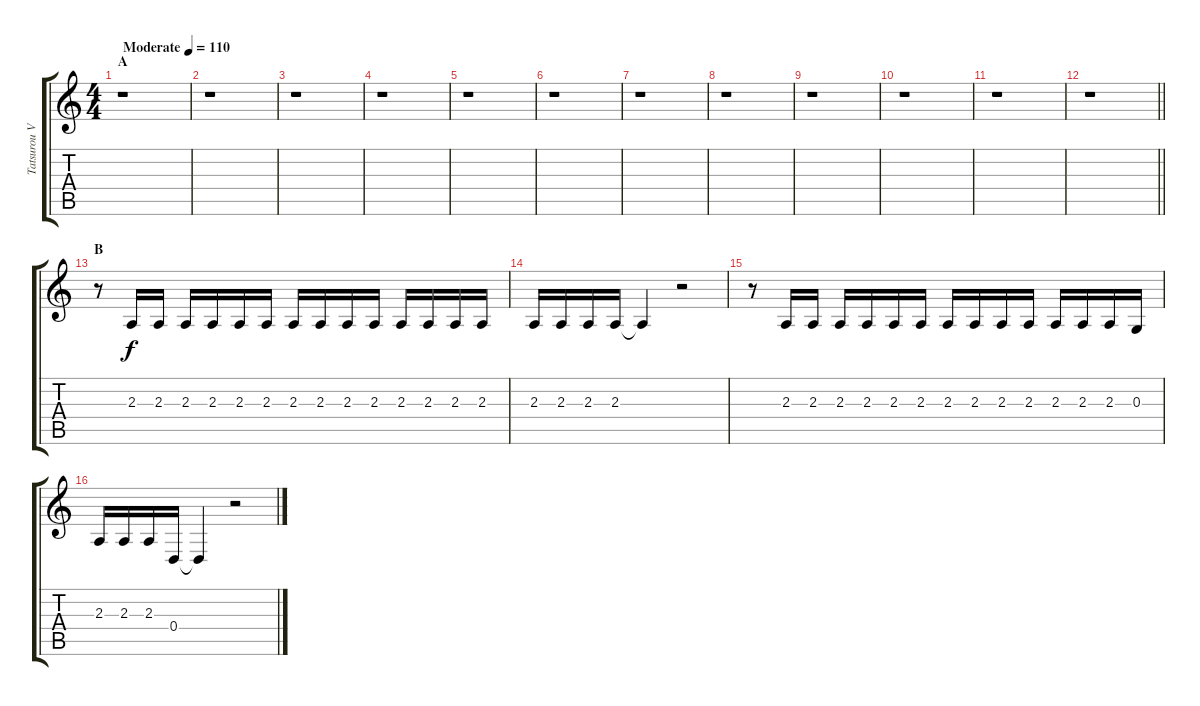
\track ("Tatsurou Vocals" "Tatsurou V") {instrument altosax}
\staff {score tabs}
\tuning (E4 B3 G3 D3 A2 E2) {hide}
\ts (4 4)
\section ("" "A")
\tempo (110 "Moderate")
\clef g2
\ks c
r.1{dy f instrument altosax} |
r.1 |
r.1 |
r.1 |
r.1 |
r.1 |
r.1 |
r.1 |
r.1 |
r.1 |
r.1 |
\barLineRight lightlight
r.1 |
\section ("" "B")
r.8 2.3.16 2.3.16 2.3.16 2.3.16 2.3.16 2.3.16 2.3.16 2.3.16 2.3.16 2.3.16 2.3.16 2.3.16 2.3.16 2.3.16 |
2.3.16 2.3.16 2.3.16 2.3.16 2.3{t}.4 r.2 |
r.8 2.3.16 2.3.16 2.3.16 2.3.16 2.3.16 2.3.16 2.3.16 2.3.16 2.3.16 2.3.16 2.3.16 2.3.16 2.3.16 0.3.16 |
2.3.16 2.3.16 2.3.16 0.4.16 0.4{t}.4 r.2
